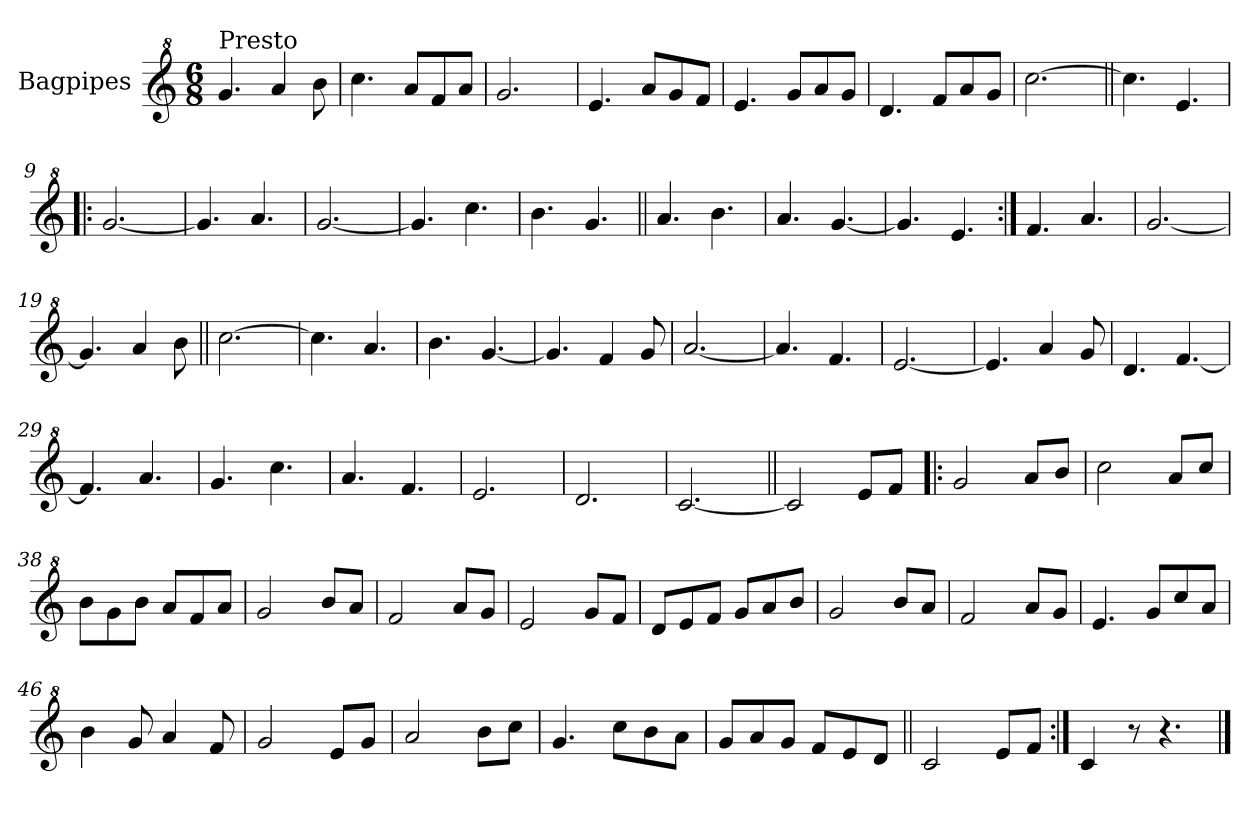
**kern
*part1
*staff1
*I"Bagpipes
*I'Bag
*clefG^2
*k[]
*C:
*M6/8
=1
!LO:TX:a:t=Presto
4.gg/
4aa/
8bb\
=2
4.ccc\
8aa/L
8ff/
8aa/J
=3
2.gg/
=4
4.ee/
8aa/L
8gg/
8ff/J
=5
4.ee/
8gg/L
8aa/
8gg/J
=6
4.dd/
8ff/L
8aa/
8gg/J
=7
[2.ccc\
=8||
4.ccc\]
4.ee/
=9!|:
[2.gg/
=10
4.gg/]
4.aa/
=11
[2.gg/
=12
4.gg/]
4.ccc\
!!LO:LB:g=z
=13
4.bb\
4.gg/
=14||
4.aa/
4.bb\
=15
4.aa/
[4.gg/
=16
4.gg/]
4.ee/
=17:|!
4.ff/
4.aa/
=18
[2.gg/
=19
4.gg/]
4aa/
8bb\
=20||
[2.ccc\
=21
4.ccc\]
4.aa/
=22
4.bb\
[4.gg/
=23
4.gg/]
4ff/
8gg/
=24
[2.aa/
=25
4.aa/]
4.ff/
=26
[2.ee/
!!LO:LB:g=z
=27
4.ee/]
4aa/
8gg/
=28
4.dd/
[4.ff/
=29
4.ff/]
4.aa/
=30
4.gg/
4.ccc\
=31
4.aa/
4.ff/
=32
2.ee/
=33
2.dd/
=34
[2.cc/
=35||
2cc/]
8ee/L
8ff/J
=36!|:
2gg/
8aa/L
8bb/J
=37
2ccc\
8aa/L
8ccc/J
=38
8bb\L
8gg\
8bb\J
8aa/L
8ff/
8aa/J
=39
2gg/
8bb/L
8aa/J
!!LO:LB:g=z
=40
2ff/
8aa/L
8gg/J
=41
2ee/
8gg/L
8ff/J
=42
8dd/L
8ee/
8ff/J
8gg/L
8aa/
8bb/J
=43
2gg/
8bb/L
8aa/J
=44
2ff/
8aa/L
8gg/J
=45
4.ee/
8gg/L
8ccc/
8aa/J
=46
4bb\
8gg/
4aa/
8ff/
=47
2gg/
8ee/L
8gg/J
=48
2aa/
8bb\L
8ccc\J
=49
4.gg/
8ccc\L
8bb\
8aa\J
!!LO:LB:g=z
=50
8gg/L
8aa/
8gg/J
8ff/L
8ee/
8dd/J
=51||
2cc/
8ee/L
8ff/J
=52:|!
4cc/
8r
4.r
==
*-
